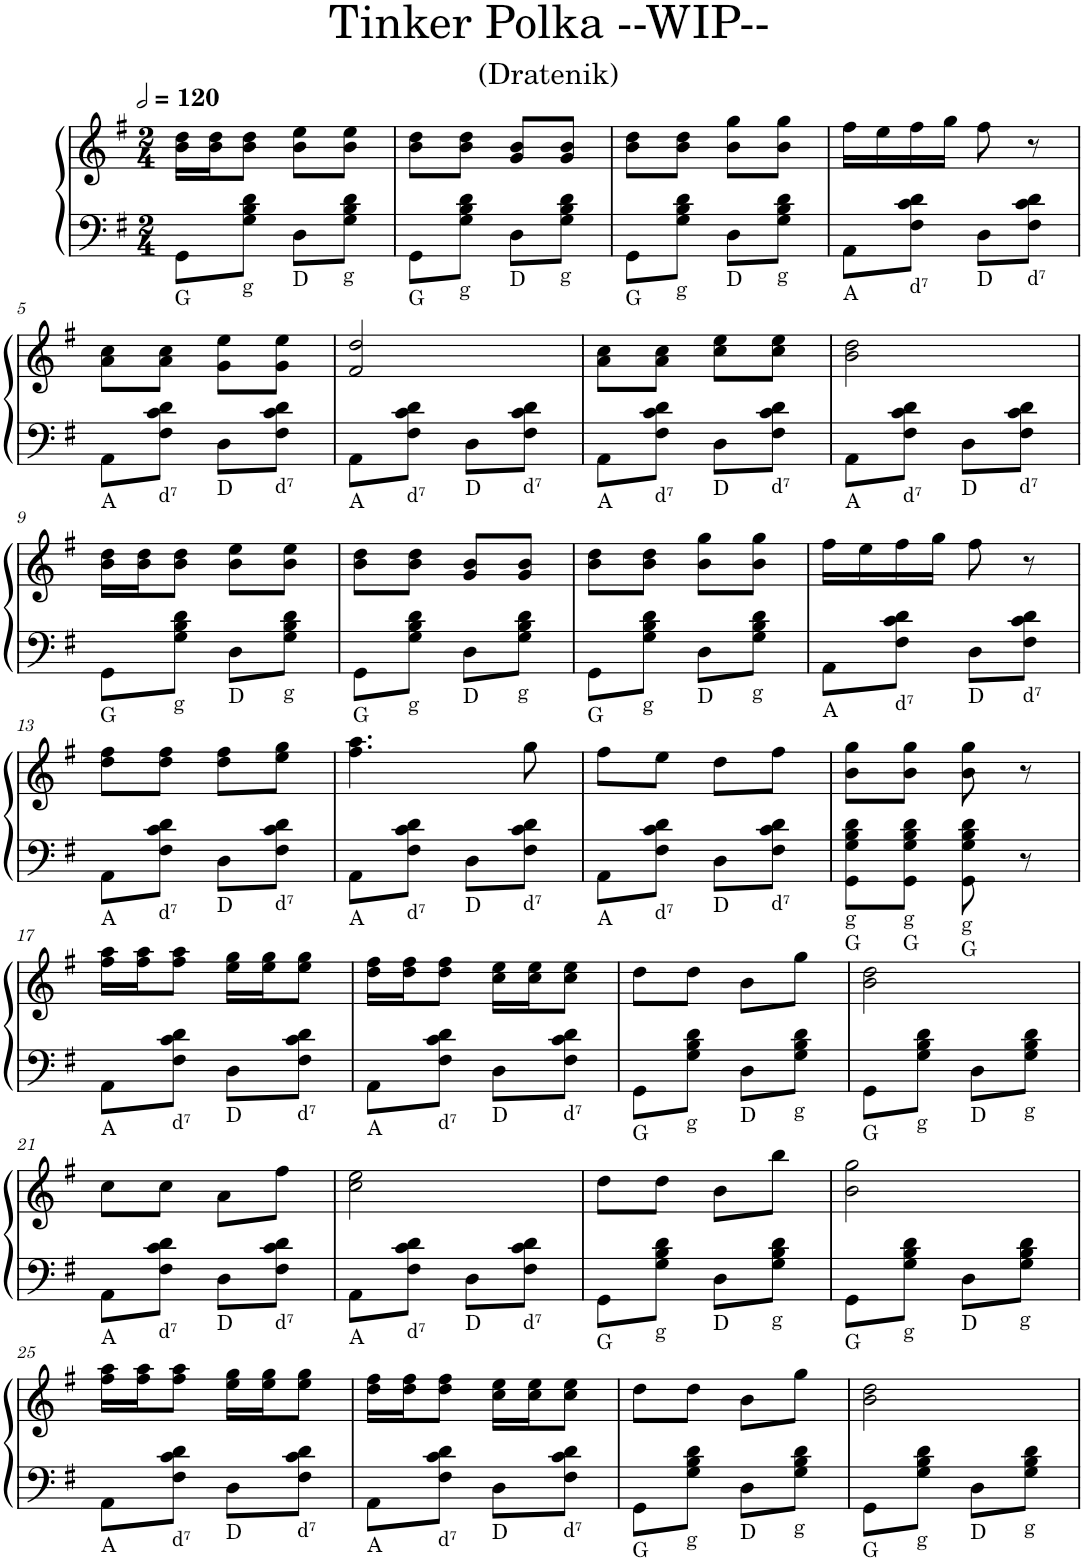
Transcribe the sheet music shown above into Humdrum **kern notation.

**kern	**kern	**kern
*part1	*part1	*part1
*staff3	*staff2	*staff1
*I"Accordion	*	*
*I'Acc.	*	*
*	*stria5	*
*clefF4	*clefF4	*clefG2
*k[f#]	*k[f#]	*k[f#]
*M2/4	*M2/4	*M2/4
*MM240	*MM240	*MM240
=1	=1	=1
!LO:TX:b:t=G	!	!
8GG\L	8GG/L	16b\ 16dd\LL
.	.	16b\ 16dd\J
!LO:TX:b:t=g	!	!
8G\ 8B\ 8d\J	8G/J	8b\ 8dd\J
!LO:TX:b:t=D	!	!
8D\L	8D\L	8b\ 8ee\L
!LO:TX:b:t=g	!	!
8G\ 8B\ 8d\J	8G\J	8b\ 8ee\J
=2	=2	=2
!LO:TX:b:t=G	!	!
8GG\L	8GG/L	8b\ 8dd\L
!LO:TX:b:t=g	!	!
8G\ 8B\ 8d\J	8G/J	8b\ 8dd\J
!LO:TX:b:t=D	!	!
8D\L	8D\L	8g/ 8b/L
!LO:TX:b:t=g	!	!
8G\ 8B\ 8d\J	8G\J	8g/ 8b/J
=3	=3	=3
!LO:TX:b:t=G	!	!
8GG\L	8GG/L	8b\ 8dd\L
!LO:TX:b:t=g	!	!
8G\ 8B\ 8d\J	8G/J	8b\ 8dd\J
!LO:TX:b:t=D	!	!
8D\L	8D\L	8b\ 8gg\L
!LO:TX:b:t=g	!	!
8G\ 8B\ 8d\J	8G\J	8b\ 8gg\J
=4	=4	=4
!LO:TX:b:t=A	!	!
8AA\L	8AA\L	16ff#\LL
.	.	16ee\
!LO:TX:b:t=d⁷	!	!
8F#\ 8c\ 8d\J	8d\J	16ff#\
.	.	16gg\JJ
!LO:TX:b:t=D	!	!
8D\L	8D\L	8ff#\
!LO:TX:b:t=d⁷	!	!
8F#\ 8c\ 8d\J	8d\J	8r
!!LO:LB:g=z
=5	=5	=5
!LO:TX:b:t=A	!	!
8AA\L	8AA\L	8a\ 8cc\L
!LO:TX:b:t=d⁷	!	!
8F#\ 8c\ 8d\J	8d\J	8a\ 8cc\J
!LO:TX:b:t=D	!	!
8D\L	8D\L	8g\ 8ee\L
!LO:TX:b:t=d⁷	!	!
8F#\ 8c\ 8d\J	8d\J	8g\ 8ee\J
=6	=6	=6
!LO:TX:b:t=A	!	!
8AA\L	8AA\L	2f#/ 2dd/
!LO:TX:b:t=d⁷	!	!
8F#\ 8c\ 8d\J	8d\J	.
!LO:TX:b:t=D	!	!
8D\L	8D\L	.
!LO:TX:b:t=d⁷	!	!
8F#\ 8c\ 8d\J	8d\J	.
=7	=7	=7
!LO:TX:b:t=A	!	!
8AA\L	8AA\L	8a\ 8cc\L
!LO:TX:b:t=d⁷	!	!
8F#\ 8c\ 8d\J	8d\J	8a\ 8cc\J
!LO:TX:b:t=D	!	!
8D\L	8D\L	8cc\ 8ee\L
!LO:TX:b:t=d⁷	!	!
8F#\ 8c\ 8d\J	8d\J	8cc\ 8ee\J
=8	=8	=8
!LO:TX:b:t=A	!	!
8AA\L	8AA\L	2b\ 2dd\
!LO:TX:b:t=d⁷	!	!
8F#\ 8c\ 8d\J	8d\J	.
!LO:TX:b:t=D	!	!
8D\L	8D\L	.
!LO:TX:b:t=d⁷	!	!
8F#\ 8c\ 8d\J	8d\J	.
!!LO:LB:g=z
=9	=9	=9
!LO:TX:b:t=G	!	!
8GG\L	8GG/L	16b\ 16dd\LL
.	.	16b\ 16dd\J
!LO:TX:b:t=g	!	!
8G\ 8B\ 8d\J	8G/J	8b\ 8dd\J
!LO:TX:b:t=D	!	!
8D\L	8D\L	8b\ 8ee\L
!LO:TX:b:t=g	!	!
8G\ 8B\ 8d\J	8G\J	8b\ 8ee\J
=10	=10	=10
!LO:TX:b:t=G	!	!
8GG\L	8GG/L	8b\ 8dd\L
!LO:TX:b:t=g	!	!
8G\ 8B\ 8d\J	8G/J	8b\ 8dd\J
!LO:TX:b:t=D	!	!
8D\L	8D\L	8g/ 8b/L
!LO:TX:b:t=g	!	!
8G\ 8B\ 8d\J	8G\J	8g/ 8b/J
=11	=11	=11
!LO:TX:b:t=G	!	!
8GG\L	8GG/L	8b\ 8dd\L
!LO:TX:b:t=g	!	!
8G\ 8B\ 8d\J	8G/J	8b\ 8dd\J
!LO:TX:b:t=D	!	!
8D\L	8D\L	8b\ 8gg\L
!LO:TX:b:t=g	!	!
8G\ 8B\ 8d\J	8G\J	8b\ 8gg\J
=12	=12	=12
!LO:TX:b:t=A	!	!
8AA\L	8AA\L	16ff#\LL
.	.	16ee\
!LO:TX:b:t=d⁷	!	!
8F#\ 8c\ 8d\J	8d\J	16ff#\
.	.	16gg\JJ
!LO:TX:b:t=D	!	!
8D\L	8D\L	8ff#\
!LO:TX:b:t=d⁷	!	!
8F#\ 8c\ 8d\J	8d\J	8r
!!LO:LB:g=z
=13	=13	=13
!LO:TX:b:t=A	!	!
8AA\L	8AA\L	8dd\ 8ff#\L
!LO:TX:b:t=d⁷	!	!
8F#\ 8c\ 8d\J	8d\J	8dd\ 8ff#\J
!LO:TX:b:t=D	!	!
8D\L	8D\L	8dd\ 8ff#\L
!LO:TX:b:t=d⁷	!	!
8F#\ 8c\ 8d\J	8d\J	8ee\ 8gg\J
=14	=14	=14
!LO:TX:b:t=A	!	!
8AA\L	8AA\L	4.ff#\ 4.aa\
!LO:TX:b:t=d⁷	!	!
8F#\ 8c\ 8d\J	8d\J	.
!LO:TX:b:t=D	!	!
8D\L	8D\L	.
!LO:TX:b:t=d⁷	!	!
8F#\ 8c\ 8d\J	8d\J	8gg\
=15	=15	=15
!LO:TX:b:t=A	!	!
8AA\L	8AA\L	8ff#\L
!LO:TX:b:t=d⁷	!	!
8F#\ 8c\ 8d\J	8d\J	8ee\J
!LO:TX:b:t=D	!	!
8D\L	8D\L	8dd\L
!LO:TX:b:t=d⁷	!	!
8F#\ 8c\ 8d\J	8d\J	8ff#\J
=16	=16	=16
!LO:TX:b:t=g	!	!
!LO:TX:b:t=G	!	!
8GG\ 8G\ 8B\ 8d\L	8GG/ 8G/L	8b\ 8gg\L
!LO:TX:b:t=g	!	!
!LO:TX:b:t=G	!	!
8GG\ 8G\ 8B\ 8d\J	8GG/ 8G/J	8b\ 8gg\J
!LO:TX:b:t=g	!	!
!LO:TX:b:t=G	!	!
8GG\ 8G\ 8B\ 8d\	8GG 8G	8b\ 8gg\
8r	8r	8r
!!LO:LB:g=z
=17	=17	=17
!LO:TX:b:t=A	!	!
8AA\L	8AA\L	16ff#\ 16aa\LL
.	.	16ff#\ 16aa\J
!LO:TX:b:t=d⁷	!	!
8F#\ 8c\ 8d\J	8d\J	8ff#\ 8aa\J
!LO:TX:b:t=D	!	!
8D\L	8D\L	16ee\ 16gg\LL
.	.	16ee\ 16gg\J
!LO:TX:b:t=d⁷	!	!
8F#\ 8c\ 8d\J	8d\J	8ee\ 8gg\J
=18	=18	=18
!LO:TX:b:t=A	!	!
8AA\L	8AA\L	16dd\ 16ff#\LL
.	.	16dd\ 16ff#\J
!LO:TX:b:t=d⁷	!	!
8F#\ 8c\ 8d\J	8d\J	8dd\ 8ff#\J
!LO:TX:b:t=D	!	!
8D\L	8D\L	16cc\ 16ee\LL
.	.	16cc\ 16ee\J
!LO:TX:b:t=d⁷	!	!
8F#\ 8c\ 8d\J	8d\J	8cc\ 8ee\J
=19	=19	=19
!LO:TX:b:t=G	!	!
8GG\L	8GG/L	8dd\L
!LO:TX:b:t=g	!	!
8G\ 8B\ 8d\J	8G/J	8dd\J
!LO:TX:b:t=D	!	!
8D\L	8D\L	8b\L
!LO:TX:b:t=g	!	!
8G\ 8B\ 8d\J	8G\J	8gg\J
=20	=20	=20
!LO:TX:b:t=G	!	!
8GG\L	8GG/L	2b\ 2dd\
!LO:TX:b:t=g	!	!
8G\ 8B\ 8d\J	8G/J	.
!LO:TX:b:t=D	!	!
8D\L	8D\L	.
!LO:TX:b:t=g	!	!
8G\ 8B\ 8d\J	8G\J	.
!!LO:LB:g=z
=21	=21	=21
!LO:TX:b:t=A	!	!
8AA\L	8AA\L	8cc\L
!LO:TX:b:t=d⁷	!	!
8F#\ 8c\ 8d\J	8d\J	8cc\J
!LO:TX:b:t=D	!	!
8D\L	8D\L	8a\L
!LO:TX:b:t=d⁷	!	!
8F#\ 8c\ 8d\J	8d\J	8ff#\J
=22	=22	=22
!LO:TX:b:t=A	!	!
8AA\L	8AA\L	2cc\ 2ee\
!LO:TX:b:t=d⁷	!	!
8F#\ 8c\ 8d\J	8d\J	.
!LO:TX:b:t=D	!	!
8D\L	8D\L	.
!LO:TX:b:t=d⁷	!	!
8F#\ 8c\ 8d\J	8d\J	.
=23	=23	=23
!LO:TX:b:t=G	!	!
8GG\L	8GG/L	8dd\L
!LO:TX:b:t=g	!	!
8G\ 8B\ 8d\J	8G/J	8dd\J
!LO:TX:b:t=D	!	!
8D\L	8D\L	8b\L
!LO:TX:b:t=g	!	!
8G\ 8B\ 8d\J	8G\J	8bb\J
=24	=24	=24
!LO:TX:b:t=G	!	!
8GG\L	8GG/L	2b\ 2gg\
!LO:TX:b:t=g	!	!
8G\ 8B\ 8d\J	8G/J	.
!LO:TX:b:t=D	!	!
8D\L	8D\L	.
!LO:TX:b:t=g	!	!
8G\ 8B\ 8d\J	8G\J	.
!!LO:LB:g=z
=25	=25	=25
!LO:TX:b:t=A	!	!
8AA\L	8AA\L	16ff#\ 16aa\LL
.	.	16ff#\ 16aa\J
!LO:TX:b:t=d⁷	!	!
8F#\ 8c\ 8d\J	8d\J	8ff#\ 8aa\J
!LO:TX:b:t=D	!	!
8D\L	8D\L	16ee\ 16gg\LL
.	.	16ee\ 16gg\J
!LO:TX:b:t=d⁷	!	!
8F#\ 8c\ 8d\J	8d\J	8ee\ 8gg\J
=26	=26	=26
!LO:TX:b:t=A	!	!
8AA\L	8AA\L	16dd\ 16ff#\LL
.	.	16dd\ 16ff#\J
!LO:TX:b:t=d⁷	!	!
8F#\ 8c\ 8d\J	8d\J	8dd\ 8ff#\J
!LO:TX:b:t=D	!	!
8D\L	8D\L	16cc\ 16ee\LL
.	.	16cc\ 16ee\J
!LO:TX:b:t=d⁷	!	!
8F#\ 8c\ 8d\J	8d\J	8cc\ 8ee\J
=27	=27	=27
!LO:TX:b:t=G	!	!
8GG\L	8GG/L	8dd\L
!LO:TX:b:t=g	!	!
8G\ 8B\ 8d\J	8G/J	8dd\J
!LO:TX:b:t=D	!	!
8D\L	8D\L	8b\L
!LO:TX:b:t=g	!	!
8G\ 8B\ 8d\J	8G\J	8gg\J
=28	=28	=28
!LO:TX:b:t=G	!	!
8GG\L	8GG/L	2b\ 2dd\
!LO:TX:b:t=g	!	!
8G\ 8B\ 8d\J	8G/J	.
!LO:TX:b:t=D	!	!
8D\L	8D\L	.
!LO:TX:b:t=g	!	!
8G\ 8B\ 8d\J	8G\J	.
=	=	=
*-	*-	*-
